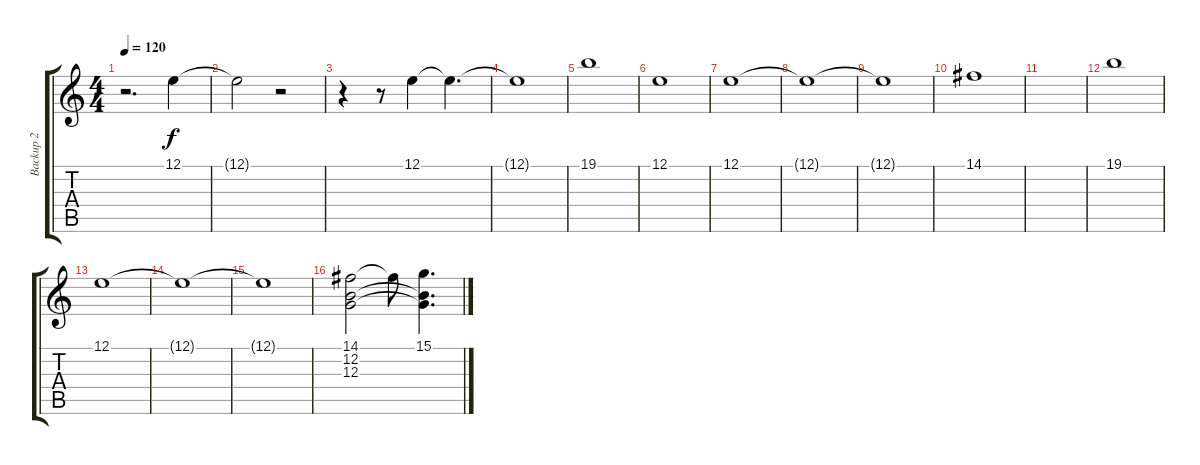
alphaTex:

\track ("Backup 2" "Backup 2") {instrument voiceoohs}
\staff {score tabs}
\tuning (E4 B3 G3 D3 A2 E2) {hide}
\ts (4 4)
\tempo 120
\tempo 90
\tempo 120
\clef g2
\ks c
r.2{d dy f instrument voiceoohs} 12.1.4{volume 3 instrument synthstrings1} |
12.1{t}.2 r.2 |
r.4{volume 9 balance 2 instrument synthstrings1} r.8 12.1.4 12.1{t}.4{d} |
12.1{t}.1{volume 0} |
19.1.1{volume 9} |
12.1.1 |
12.1.1 |
12.1{t}.1 |
12.1{t}.1 |
14.1.1 |
|
19.1.1 |
12.1.1 |
12.1{t}.1 |
12.1{t}.1 |
(14.1 12.2 12.3).2 14.1{t}.8 (15.1 12.2{t} 12.3{t}).4{d}
